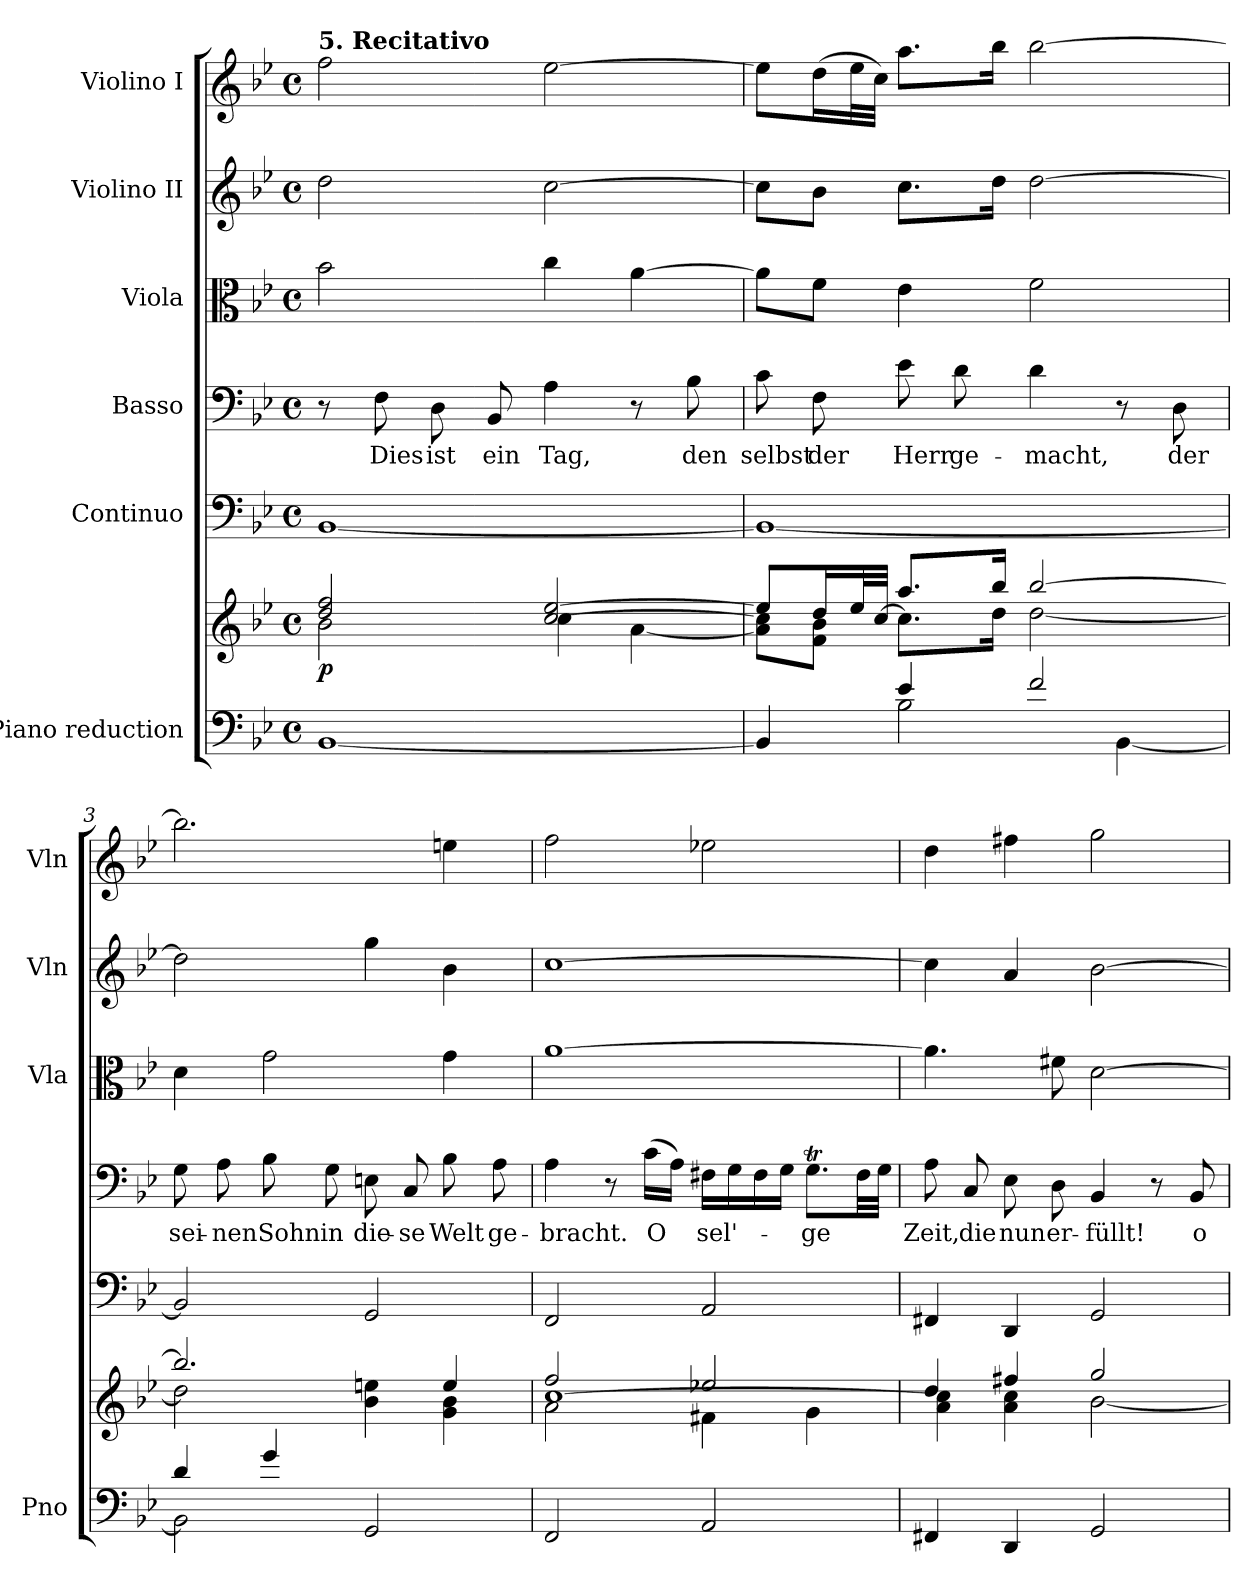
**kern	**kern	**dynam	**kern	**kern	**text	**kern	**dynam	**kern	**dynam	**kern	**dynam
*part6	*part6	*part6	*part5	*part4	*part4	*part3	*part3	*part2	*part2	*part1	*part1
*staff7	*staff6	*staff6/7	*staff5	*staff4	*staff4	*staff3	*staff3	*staff2	*staff2	*staff1	*staff1
*I"Piano reduction	*	*	*I"Continuo	*I"Basso	*	*I"Viola	*	*I"Violino II	*	*I"Violino I	*
*I'Pno	*	*	*	*	*	*I'Vla	*	*I'Vln	*	*I'Vln	*
*clefF4	*clefG2	*	*clefF4	*clefF4	*	*clefC3	*	*clefG2	*	*clefG2	*
*k[b-e-]	*k[b-e-]	*	*k[b-e-]	*k[b-e-]	*	*k[b-e-]	*	*k[b-e-]	*	*k[b-e-]	*
*M4/4	*M4/4	*	*M4/4	*M4/4	*	*M4/4	*	*M4/4	*	*M4/4	*
*met(c)	*met(c)	*	*met(c)	*met(c)	*	*met(c)	*	*met(c)	*	*met(c)	*
=1	=1	=1	=1	=1	=1	=1	=1	=1	=1	=1	=1
*	*^	*	*	*	*	*	*	*	*	*	*
!	!	!	!	!	!	!	!	!	!	!	!LO:TX:a:B:t=5. Recitativo	!
!	!	!	!LO:DY:b	!	!	!	!	!LO:DY:b	!	!LO:DY:b	!	!LO:DY:b
[1BB-	2dd/ 2ff/	2b-\	p	[1BB-	8r	.	2b-\	other-dynamics	2dd\	other-dynamics	2ff\	other-dynamics
!	!	!	!	!	!	!LO:LY:b	!	!	!	!	!	!
.	.	.	.	.	8F\	Dies	.	.	.	.	.	.
!	!	!	!	!	!	!LO:LY:b	!	!	!	!	!	!
.	.	.	.	.	8D\	ist	.	.	.	.	.	.
!	!	!	!	!	!	!LO:LY:b	!	!	!	!	!	!
.	.	.	.	.	8BB-/	ein	.	.	.	.	.	.
!	!	!	!	!	!	!LO:LY:b	!	!	!	!	!	!
.	[2cc/ [2ee-/	4cc\	.	.	4A\	Tag,	4cc\	.	[2cc\	.	[2ee-\	.
.	.	[4a\	.	.	8r	.	[4a\	.	.	.	.	.
!	!	!	!	!	!	!LO:LY:b	!	!	!	!	!	!
.	.	.	.	.	8B-\	den	.	.	.	.	.	.
=2	=2	=2	=2	=2	=2	=2	=2	=2	=2	=2	=2	=2
*^	*	*	*	*	*	*	*	*	*	*	*	*
!	!	!	!	!	!	!	!LO:LY:b	!	!	!	!	!	!
4BB-/]	4ryy	8ee-/L]	8a\] 8cc\]L	.	1BB-_	8c\	selbst	8a\L]	.	8cc\L]	.	8ee-\L]	.
!	!	!	!	!	!	!	!LO:LY:b	!	!	!	!	!	!
.	.	16dd/L	8f\ 8b-\J	.	.	8F\	der	8f\J	.	8b-\J	.	(>16dd\L	.
.	.	32ee-/L	.	.	.	.	.	.	.	.	.	32ee-\L	.
.	.	[32cc/JJJ	.	.	.	.	.	.	.	.	.	32cc\JJJ)	.
!	!	!	!	!	!	!	!LO:LY:b	!	!	!	!	!	!
4e-/	2B-\	8.aa/L	8.cc\L]	.	.	8e-\	Herr	4e-\	.	8.cc\L	.	8.aa\L	.
!	!	!	!	!	!	!	!LO:LY:b	!	!	!	!	!	!
.	.	.	.	.	.	8d\	ge-	.	.	.	.	.	.
.	.	16bb-/Jk	16dd\Jk	.	.	.	.	.	.	16dd\Jk	.	16bb-\Jk	.
!	!	!	!	!	!	!	!LO:LY:b	!	!	!	!	!	!
2f/	.	[2bb-/	[2dd\	.	.	4d\	-macht,	2f\	.	[2dd\	.	[2bb-\	.
.	[4BB-\	.	.	.	.	8r	.	.	.	.	.	.	.
!	!	!	!	!	!	!	!LO:LY:b	!	!	!	!	!	!
.	.	.	.	.	.	8D\	der	.	.	.	.	.	.
=3	=3	=3	=3	=3	=3	=3	=3	=3	=3	=3	=3	=3	=3
!	!	!	!	!	!	!	!LO:LY:b	!	!	!	!	!	!
4d/	2BB-\]	2.bb-/]	2dd\]	.	2BB-/]	8G\	sei-	4d\	.	2dd\]	.	2.bb-\]	.
!	!	!	!	!	!	!	!LO:LY:b	!	!	!	!	!	!
.	.	.	.	.	.	8A\	-nen	.	.	.	.	.	.
!	!	!	!	!	!	!	!LO:LY:b	!	!	!	!	!	!
4g/	.	.	.	.	.	8B-\	Sohn	2g\	.	.	.	.	.
!	!	!	!	!	!	!	!LO:LY:b	!	!	!	!	!	!
.	.	.	.	.	.	8G\	in	.	.	.	.	.	.
!	!	!	!	!	!	!	!LO:LY:b	!	!	!	!	!	!
2GG/	2ryy	.	4b-\ 4een\	.	2GG/	8En\	die-	.	.	4gg\	.	.	.
!	!	!	!	!	!	!	!LO:LY:b	!	!	!	!	!	!
.	.	.	.	.	.	8C/	-se	.	.	.	.	.	.
!	!	!	!	!	!	!	!LO:LY:b	!	!	!	!	!	!
.	.	4ee/	4g\ 4b-\	.	.	8B-\	Welt	4g\	.	4b-\	.	4een\	.
!	!	!	!	!	!	!	!LO:LY:b	!	!	!	!	!	!
.	.	.	.	.	.	8A\	ge-	.	.	.	.	.	.
*v	*v	*	*	*	*	*	*	*	*	*	*	*	*
!!LO:LB:g=z
=4	=4	=4	=4	=4	=4	=4	=4	=4	=4	=4	=4	=4
*	*	*^	*	*	*	*	*	*	*	*	*	*
!	!	!	!	!	!	!	!LO:LY:b	!	!	!	!	!	!
2FF/	2ff/	2a\	[1cc	.	2FF/	4A\	-bracht.	[1a	.	[1cc	.	2ff\	.
.	.	.	.	.	.	8r	.	.	.	.	.	.	.
!	!	!	!	!	!	!	!LO:LY:b	!	!	!	!	!	!
.	.	.	.	.	.	(>16c\LL	O	.	.	.	.	.	.
.	.	.	.	.	.	16A\JJ)	.	.	.	.	.	.	.
!	!	!	!	!	!	!	!LO:LY:b	!	!	!	!	!	!
2AA/	2ee-X/	4f#X\	.	.	2AA/	16F#X\LL	sel'-	.	.	.	.	2ee-X\	.
.	.	.	.	.	.	16G\	.	.	.	.	.	.	.
.	.	.	.	.	.	16F#\	.	.	.	.	.	.	.
.	.	.	.	.	.	16G\JJ	.	.	.	.	.	.	.
!	!	!	!	!	!	!	!LO:LY:b	!	!	!	!	!	!
.	.	4g\	.	.	.	8.GT\L	-ge	.	.	.	.	.	.
.	.	.	.	.	.	32F#\LL	.	.	.	.	.	.	.
.	.	.	.	.	.	32G\JJJ	.	.	.	.	.	.	.
*	*	*v	*v	*	*	*	*	*	*	*	*	*	*
=5	=5	=5	=5	=5	=5	=5	=5	=5	=5	=5	=5	=5
!	!	!	!	!	!	!LO:LY:b	!	!	!	!	!	!
4FF#X/	4dd/	4a\ 4cc\]	.	4FF#X/	8A\	Zeit,	4.a\]	.	4cc\]	.	4dd\	.
!	!	!	!	!	!	!LO:LY:b	!	!	!	!	!	!
.	.	.	.	.	8C/	die	.	.	.	.	.	.
!	!	!	!	!	!	!LO:LY:b	!	!	!	!	!	!
4DD/	4ff#X/	4a\ 4cc\	.	4DD/	8E-\	nun	.	.	4a/	.	4ff#X\	.
!	!	!	!	!	!	!LO:LY:b	!	!	!	!	!	!
.	.	.	.	.	8D\	er-	8f#X\	.	.	.	.	.
!	!	!	!	!	!	!LO:LY:b	!	!	!	!	!	!
2GG/	2gg/	[2b-\	.	2GG/	4BB-/	-füllt!	[2d\	.	[2b-\	.	2gg\	.
.	.	.	.	.	8r	.	.	.	.	.	.	.
!	!	!	!	!	!	!LO:LY:b	!	!	!	!	!	!
.	.	.	.	.	8BB-/	o	.	.	.	.	.	.
*	*v	*v	*	*	*	*	*	*	*	*	*	*
=	=	=	=	=	=	=	=	=	=	=	=
*-	*-	*-	*-	*-	*-	*-	*-	*-	*-	*-	*-
